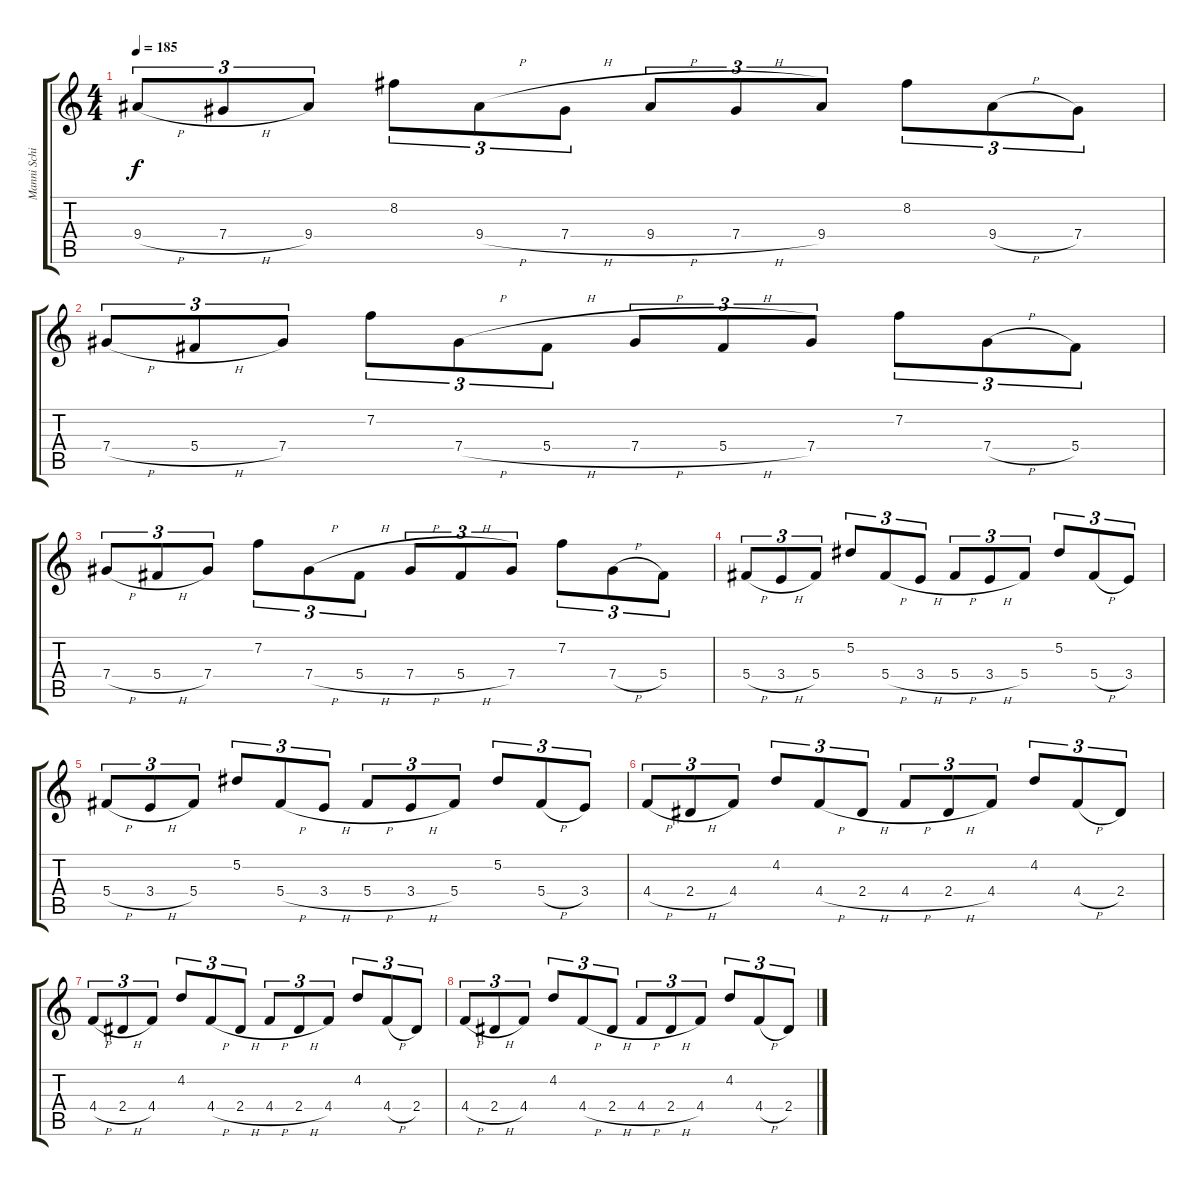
\track ("Manni Schimidt (overdubs)" "Manni Schi") {instrument distortionguitar}
\staff {score tabs}
\tuning (Eb4 Bb3 Gb3 Db3 Ab2 Eb2) {hide}
\ts (4 4)
\tempo 185
\clef g2
\ks c
9.4{h}.8{tu (3 2) dy f} 7.4{h}.8{tu (3 2)} 9.4.8{tu (3 2)} 8.2.8{tu (3 2)} 9.4{h}.8{tu (3 2)} 7.4{h}.8{tu (3 2)} 9.4{h}.8{tu (3 2)} 7.4{h}.8{tu (3 2)} 9.4.8{tu (3 2)} 8.2.8{tu (3 2)} 9.4{h}.8{tu (3 2)} 7.4.8{tu (3 2)} |
7.4{h}.8{tu (3 2)} 5.4{h}.8{tu (3 2)} 7.4.8{tu (3 2)} 7.2.8{tu (3 2)} 7.4{h}.8{tu (3 2)} 5.4{h}.8{tu (3 2)} 7.4{h}.8{tu (3 2)} 5.4{h}.8{tu (3 2)} 7.4.8{tu (3 2)} 7.2.8{tu (3 2)} 7.4{h}.8{tu (3 2)} 5.4.8{tu (3 2)} |
7.4{h}.8{tu (3 2)} 5.4{h}.8{tu (3 2)} 7.4.8{tu (3 2)} 7.2.8{tu (3 2)} 7.4{h}.8{tu (3 2)} 5.4{h}.8{tu (3 2)} 7.4{h}.8{tu (3 2)} 5.4{h}.8{tu (3 2)} 7.4.8{tu (3 2)} 7.2.8{tu (3 2)} 7.4{h}.8{tu (3 2)} 5.4.8{tu (3 2)} |
5.4{h}.8{tu (3 2)} 3.4{h}.8{tu (3 2)} 5.4.8{tu (3 2)} 5.2.8{tu (3 2)} 5.4{h}.8{tu (3 2)} 3.4{h}.8{tu (3 2)} 5.4{h}.8{tu (3 2)} 3.4{h}.8{tu (3 2)} 5.4.8{tu (3 2)} 5.2.8{tu (3 2)} 5.4{h}.8{tu (3 2)} 3.4.8{tu (3 2)} |
5.4{h}.8{tu (3 2)} 3.4{h}.8{tu (3 2)} 5.4.8{tu (3 2)} 5.2.8{tu (3 2)} 5.4{h}.8{tu (3 2)} 3.4{h}.8{tu (3 2)} 5.4{h}.8{tu (3 2)} 3.4{h}.8{tu (3 2)} 5.4.8{tu (3 2)} 5.2.8{tu (3 2)} 5.4{h}.8{tu (3 2)} 3.4.8{tu (3 2)} |
4.4{h}.8{tu (3 2)} 2.4{h}.8{tu (3 2)} 4.4.8{tu (3 2)} 4.2.8{tu (3 2)} 4.4{h}.8{tu (3 2)} 2.4{h}.8{tu (3 2)} 4.4{h}.8{tu (3 2)} 2.4{h}.8{tu (3 2)} 4.4.8{tu (3 2)} 4.2.8{tu (3 2)} 4.4{h}.8{tu (3 2)} 2.4.8{tu (3 2)} |
4.4{h}.8{tu (3 2)} 2.4{h}.8{tu (3 2)} 4.4.8{tu (3 2)} 4.2.8{tu (3 2)} 4.4{h}.8{tu (3 2)} 2.4{h}.8{tu (3 2)} 4.4{h}.8{tu (3 2)} 2.4{h}.8{tu (3 2)} 4.4.8{tu (3 2)} 4.2.8{tu (3 2)} 4.4{h}.8{tu (3 2)} 2.4.8{tu (3 2)} |
4.4{h}.8{tu (3 2)} 2.4{h}.8{tu (3 2)} 4.4.8{tu (3 2)} 4.2.8{tu (3 2)} 4.4{h}.8{tu (3 2)} 2.4{h}.8{tu (3 2)} 4.4{h}.8{tu (3 2)} 2.4{h}.8{tu (3 2)} 4.4.8{tu (3 2)} 4.2.8{tu (3 2)} 4.4{h}.8{tu (3 2)} 2.4.8{tu (3 2)}
